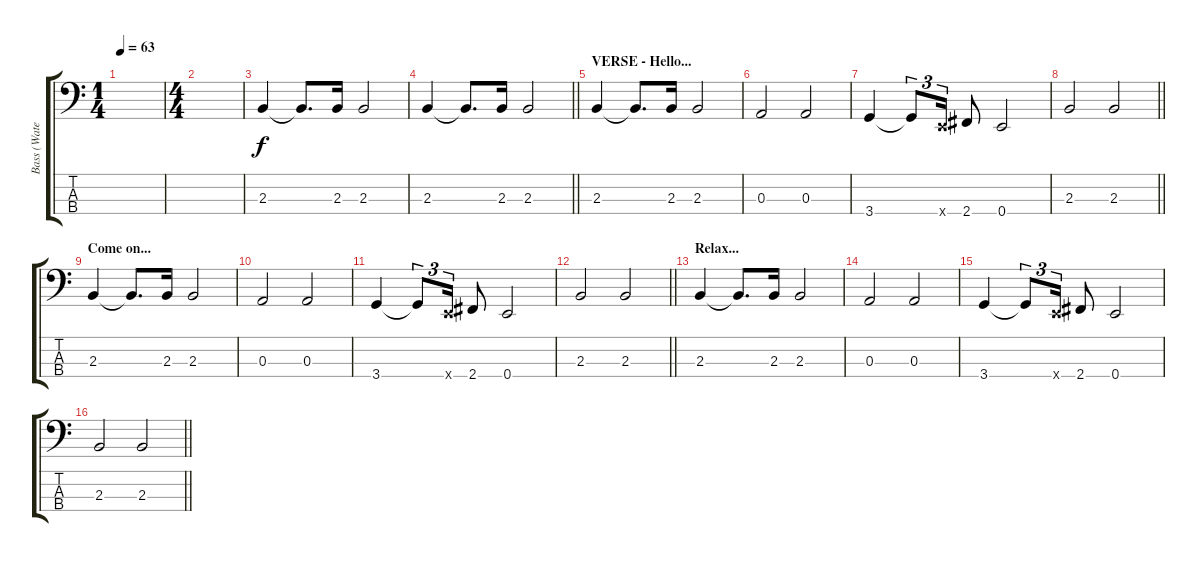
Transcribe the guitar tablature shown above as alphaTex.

\track ("Bass (Waters)" "Bass (Wate") {instrument electricbassfinger}
\staff {score tabs}
\tuning (G2 D2 A1 E1) {hide}
\ts (1 4)
\tempo 63
\clef f4
\ks c
|
\ts (4 4)
|
2.3.4 2.3{t}.8{d} 2.3.16 2.3.2 |
\barLineRight lightlight
2.3.4 2.3{t}.8{d} 2.3.16 2.3.2 |
\section ("" "VERSE - Hello...")
2.3.4 2.3{t}.8{d} 2.3.16 2.3.2 |
0.3.2 0.3.2 |
3.4.4 3.4{t}.8{tu (3 2)} 0.4{x}.16{tu (3 2)} 2.4.8 0.4.2 |
\barLineRight lightlight
2.3.2 2.3.2 |
\section ("" "Come on...")
2.3.4 2.3{t}.8{d} 2.3.16 2.3.2 |
0.3.2 0.3.2 |
3.4.4 3.4{t}.8{tu (3 2)} 0.4{x}.16{tu (3 2)} 2.4.8 0.4.2 |
\barLineRight lightlight
2.3.2 2.3.2 |
\section ("" "Relax...")
2.3.4 2.3{t}.8{d} 2.3.16 2.3.2 |
0.3.2 0.3.2 |
3.4.4 3.4{t}.8{tu (3 2)} 0.4{x}.16{tu (3 2)} 2.4.8 0.4.2 |
\barLineRight lightlight
2.3.2 2.3.2
